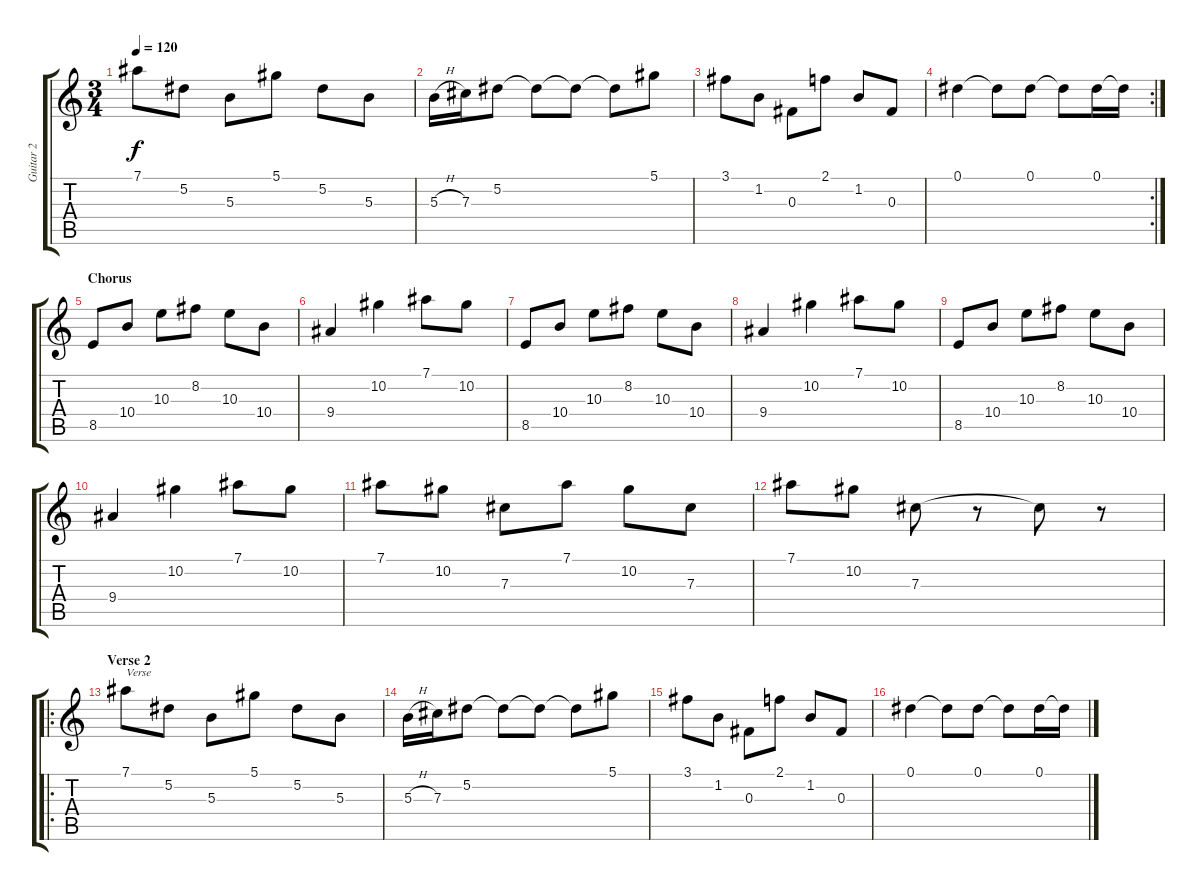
\track ("Guitar 2" "Guitar 2") {instrument overdrivenguitar}
\staff {score tabs}
\tuning (Eb4 Bb3 Gb3 Db3 Ab2 Eb2) {hide}
\ts (3 4)
\tempo 120
\clef g2
\ks c
7.1.8{dy f} 5.2.8 5.3.8 5.1.8 5.2.8 5.3.8 |
5.3{h}.16 7.3.16 5.2.8 5.2{t}.8 5.2{t}.8 5.2{t}.8 5.1.8 |
3.1.8 1.2.8 0.3.8 2.1.8 1.2.8 0.3.8 |
\rc 2
0.1.4 0.1{t}.8 0.1.8 0.1{t}.8 0.1.16 0.1{t}.16 |
\section ("" "Chorus")
8.5.8 10.4.8 10.3.8 8.2.8 10.3.8 10.4.8 |
9.4.4 10.2.4 7.1.8 10.2.8 |
8.5.8 10.4.8 10.3.8 8.2.8 10.3.8 10.4.8 |
9.4.4 10.2.4 7.1.8 10.2.8 |
8.5.8 10.4.8 10.3.8 8.2.8 10.3.8 10.4.8 |
9.4.4 10.2.4 7.1.8 10.2.8 |
7.1.8 10.2.8 7.3.8 7.1.8 10.2.8 7.3.8 |
7.1.8 10.2.8 7.3.8 r.8 7.3{t}.8 r.8 |
\ro
\section ("" "Verse 2")
7.1.8{txt "Verse"} 5.2.8 5.3.8 5.1.8 5.2.8 5.3.8 |
5.3{h}.16 7.3.16 5.2.8 5.2{t}.8 5.2{t}.8 5.2{t}.8 5.1.8 |
3.1.8 1.2.8 0.3.8 2.1.8 1.2.8 0.3.8 |
0.1.4 0.1{t}.8 0.1.8 0.1{t}.8 0.1.16 0.1{t}.16
